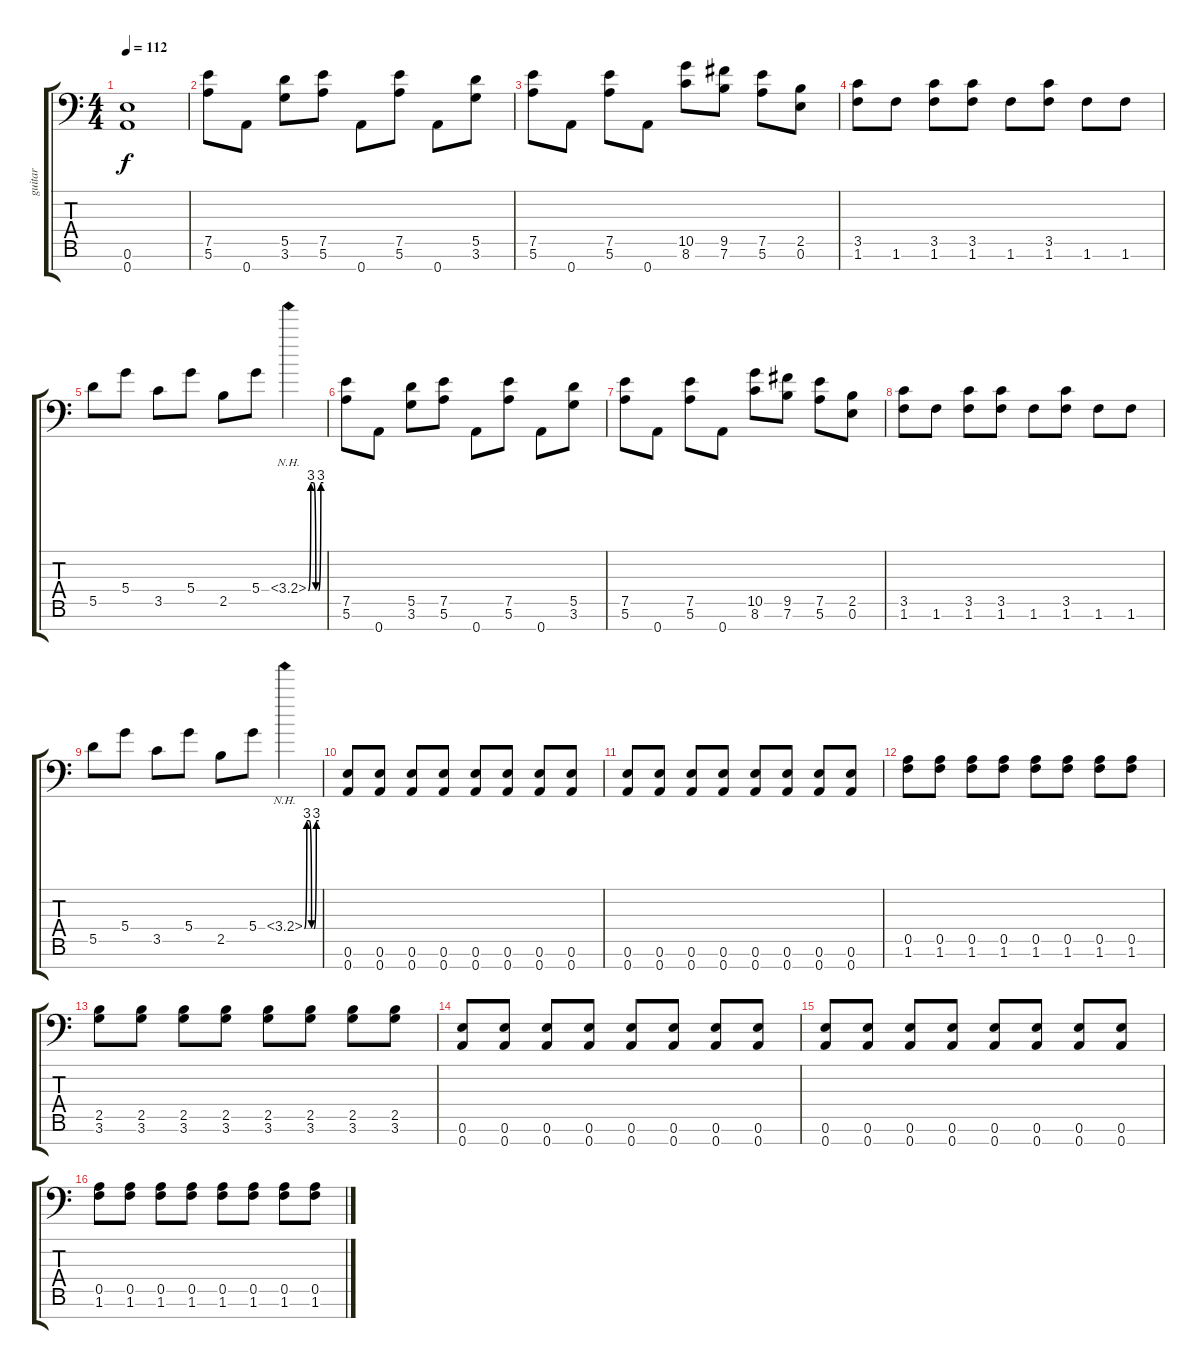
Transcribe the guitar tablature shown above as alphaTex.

\track ("guitar" "guitar") {instrument distortionguitar}
\staff {score tabs}
\tuning (E4 B3 G3 D3 A2 E2 A1) {hide}
\ts (4 4)
\tempo 112
\clef f4
\ks c
(0.6{t} 0.7{t}).1{dy f} |
(7.5 5.6).8 0.7.8 (5.5 3.6).8 (7.5 5.6).8 0.7.8 (7.5 5.6).8 0.7.8 (5.5 3.6).8 |
(7.5 5.6).8 0.7.8 (7.5 5.6).8 0.7.8 (10.5 8.6).8 (9.5 7.6).8 (7.5 5.6).8 (2.5 0.6).8 |
(3.5 1.6).8 1.6.8 (3.5 1.6).8 (3.5 1.6).8 1.6.8 (3.5 1.6).8 1.6.8 1.6.8 |
5.5.8 5.4.8 3.5.8 5.4.8 2.5.8 5.4.8 3.4{be (custom 0 0 10 12 20 12 30 0 40 0 50 12 60 12) nh}.4 |
(7.5 5.6).8 0.7.8 (5.5 3.6).8 (7.5 5.6).8 0.7.8 (7.5 5.6).8 0.7.8 (5.5 3.6).8 |
(7.5 5.6).8 0.7.8 (7.5 5.6).8 0.7.8 (10.5 8.6).8 (9.5 7.6).8 (7.5 5.6).8 (2.5 0.6).8 |
(3.5 1.6).8 1.6.8 (3.5 1.6).8 (3.5 1.6).8 1.6.8 (3.5 1.6).8 1.6.8 1.6.8 |
5.5.8 5.4.8 3.5.8 5.4.8 2.5.8 5.4.8 3.4{be (custom 0 0 10 12 20 12 30 0 40 0 50 12 60 12) nh}.4 |
(0.6 0.7).8 (0.6 0.7).8 (0.6 0.7).8 (0.6 0.7).8 (0.6 0.7).8 (0.6 0.7).8 (0.6 0.7).8 (0.6 0.7).8 |
(0.6 0.7).8 (0.6 0.7).8 (0.6 0.7).8 (0.6 0.7).8 (0.6 0.7).8 (0.6 0.7).8 (0.6 0.7).8 (0.6 0.7).8 |
(0.5 1.6).8 (0.5 1.6).8 (0.5 1.6).8 (0.5 1.6).8 (0.5 1.6).8 (0.5 1.6).8 (0.5 1.6).8 (0.5 1.6).8 |
(2.5 3.6).8 (2.5 3.6).8 (2.5 3.6).8 (2.5 3.6).8 (2.5 3.6).8 (2.5 3.6).8 (2.5 3.6).8 (2.5 3.6).8 |
(0.6 0.7).8 (0.6 0.7).8 (0.6 0.7).8 (0.6 0.7).8 (0.6 0.7).8 (0.6 0.7).8 (0.6 0.7).8 (0.6 0.7).8 |
(0.6 0.7).8 (0.6 0.7).8 (0.6 0.7).8 (0.6 0.7).8 (0.6 0.7).8 (0.6 0.7).8 (0.6 0.7).8 (0.6 0.7).8 |
(0.5 1.6).8 (0.5 1.6).8 (0.5 1.6).8 (0.5 1.6).8 (0.5 1.6).8 (0.5 1.6).8 (0.5 1.6).8 (0.5 1.6).8
